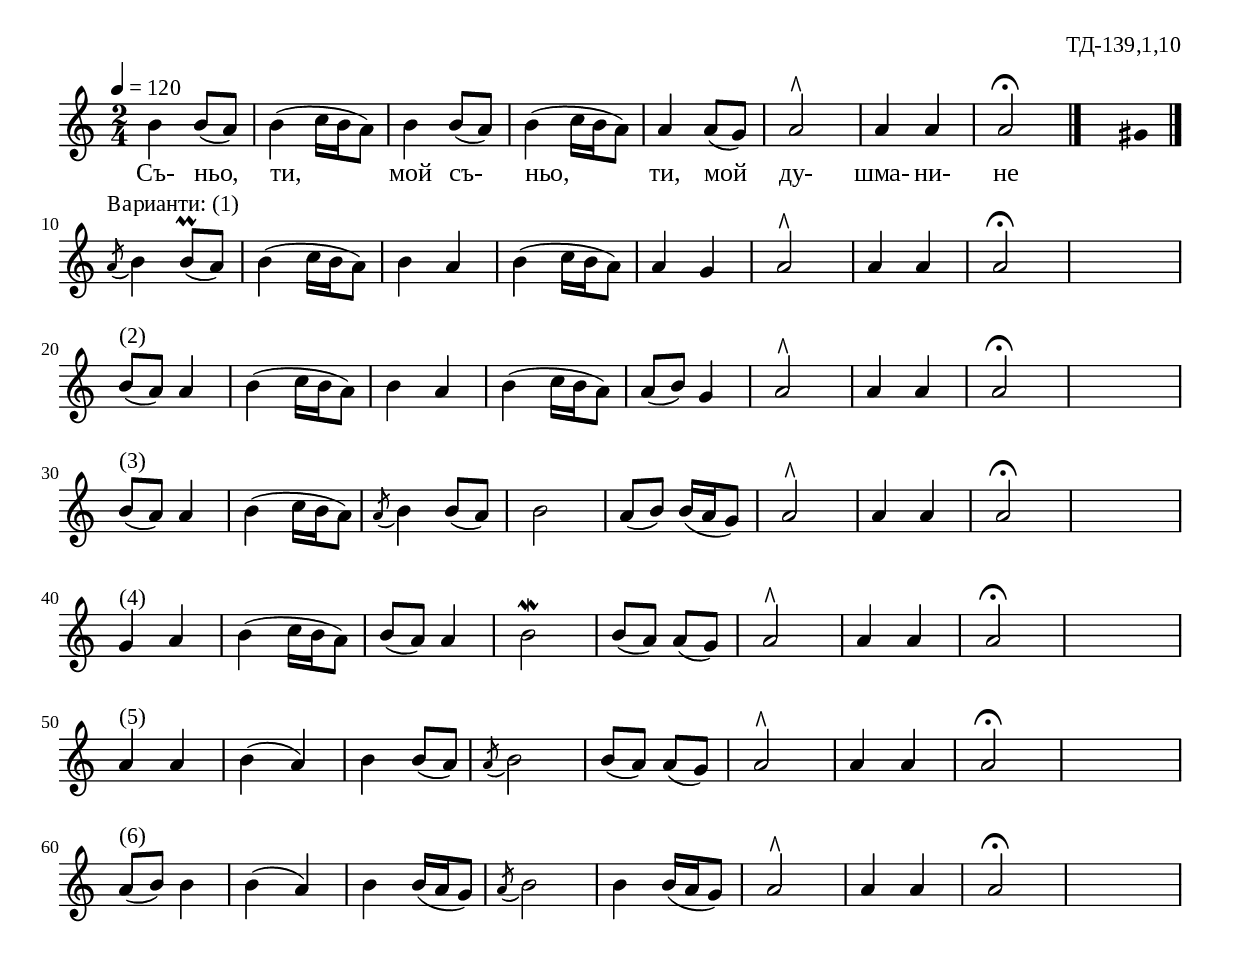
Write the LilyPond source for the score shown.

%{
sva_139_1_10
%}

\include "td-preamble.ly"

\score {
\relative c'' {
\tempo 4 = 120
\time 2/4
  b4 b8([ a]) | b4( c16[ b a8]) | b4 b8([ a]) | b4( c16[ b a8]) | a4 a8[( g]) | 
a2^\rtoe | a4 a | a2\fermata
 \bar "|." 
 s4 \fixB gis \fixC
  \bar "|." 
\break
\acciaccatura a8^"Варианти: (1)" b4 b8\prall([ a]) | 
 | b4( c16[ b a8]) | b4  a | b4( c16[ b a8]) | a4 g | 
a2^\rtoe | a4 a | a2\fermata s2 \bar "" s2
\break
b8^"(2)"([ a]) a4 | 
 | b4( c16[ b a8]) | b4  a | b4( c16[ b a8]) | a8([ b]) g4 | 
a2^\rtoe | a4 a | a2\fermata s2 \bar "" s2
\break
b8^"(3)"([ a]) a4 | 
 | b4( c16[ b a8]) | \acciaccatura a8 b4  b8[( a]) | b2 | a8([ b]) b16[( a g8]) | 
a2^\rtoe | a4 a | a2\fermata s2 \bar "" s2
\break
g4^"(4)" a4 | 
 | b4( c16[ b a8]) | b8([ a])  a4 | b2\mordent | b8([ a]) a8[( g]) | 
a2^\rtoe | a4 a | a2\fermata s2 \bar "" s2
\break
a4^"(5)" a| 
 | b4( a) | b4 b8([  a]) | \acciaccatura a8 b2 | b8([ a]) a8[( g]) | 
a2^\rtoe | a4 a | a2\fermata s2 \bar "" s2
\break
a8^"(6)"([ b]) b4| 
 | b4( a) | b4 b16([ a g8]) | \acciaccatura a8 b2 | b4 b16[( a g8]) | 
a2^\rtoe | a4 a | a2\fermata s2 \bar "" s2

}
\addlyrics { Съ- ньо, ти, мой съ- ньо, ти, мой ду- шма- ни- не }
%
\layout {
  indent = #0
  line-width = 190\mm
  ragged-right=##f
}
%
\midi { 
	\context {
		\Score tempoWholesPerMinute = #(ly:make-moment 120 4)
		}
	}
}
%
\header{
  opus = "ТД-139,1,10"
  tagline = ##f
}


